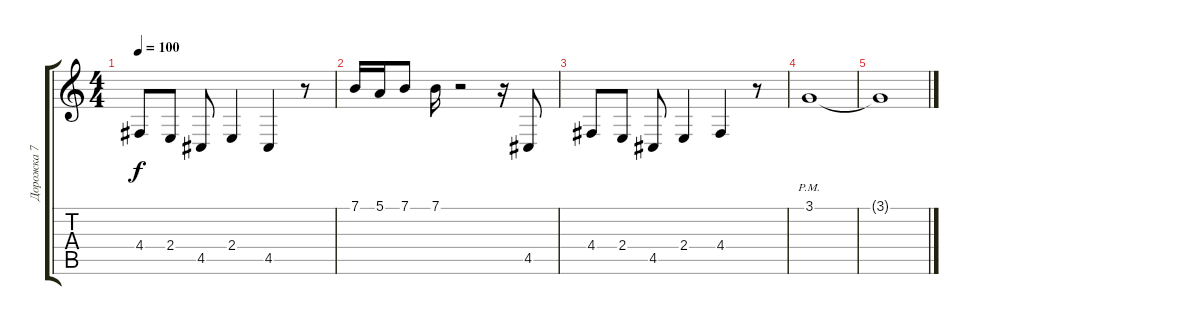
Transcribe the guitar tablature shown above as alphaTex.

\track ("Дорожка 7" "Дорожка 7") {instrument choiraahs}
\staff {score tabs}
\tuning (E4 B3 G3 D3 A2 E2) {hide}
\ts (4 4)
\tempo 100
\clef g2
\ks c
4.4.8{dy f} 2.4.8 4.5.8 2.4.4 4.5.4 r.8 |
7.1.16 5.1.16 7.1.8 7.1.16 r.2 r.16 4.5.8 |
4.4.8 2.4.8 4.5.8 2.4.4 4.4.4 r.8 |
3.1{pm}.1 |
3.1{t}.1
